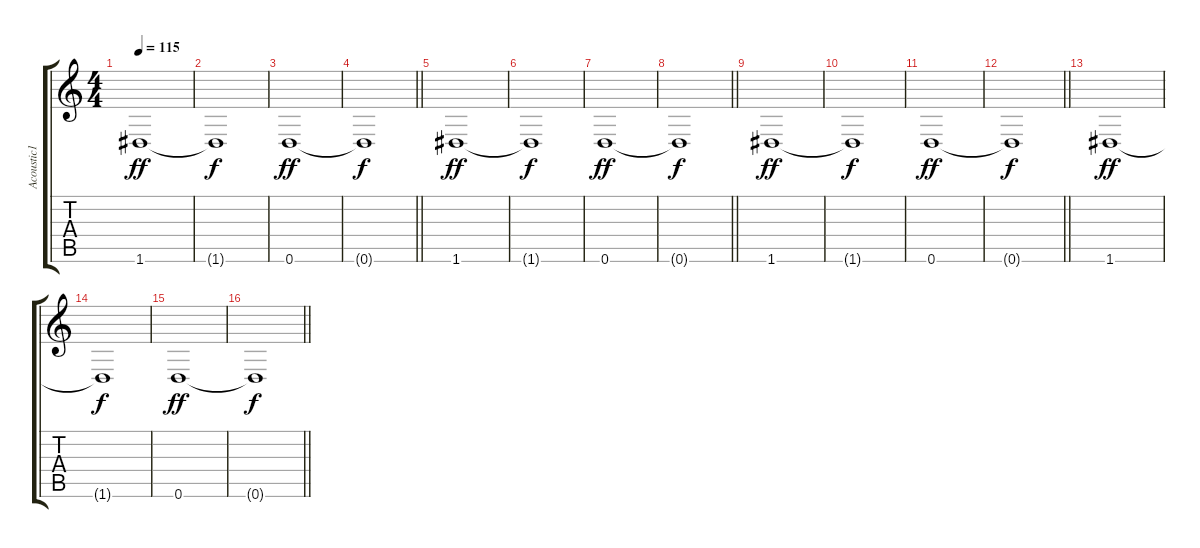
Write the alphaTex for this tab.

\track ("Acoustic1" "Acoustic1") {instrument acousticguitarsteel}
\staff {score tabs}
\tuning (E4 B3 G3 D3 A2 D2) {hide}
\ts (4 4)
\tempo 115
\clef g2
\ks c
1.6.1{dy ff} |
1.6{t}.1{dy f} |
0.6.1{dy ff} |
\barLineRight lightlight
0.6{t}.1{dy f} |
1.6.1{dy ff} |
1.6{t}.1{dy f} |
0.6.1{dy ff} |
\barLineRight lightlight
0.6{t}.1{dy f} |
1.6.1{dy ff} |
1.6{t}.1{dy f} |
0.6.1{dy ff} |
\barLineRight lightlight
0.6{t}.1{dy f} |
1.6.1{dy ff} |
1.6{t}.1{dy f} |
0.6.1{dy ff} |
\barLineRight lightlight
0.6{t}.1{dy f}
